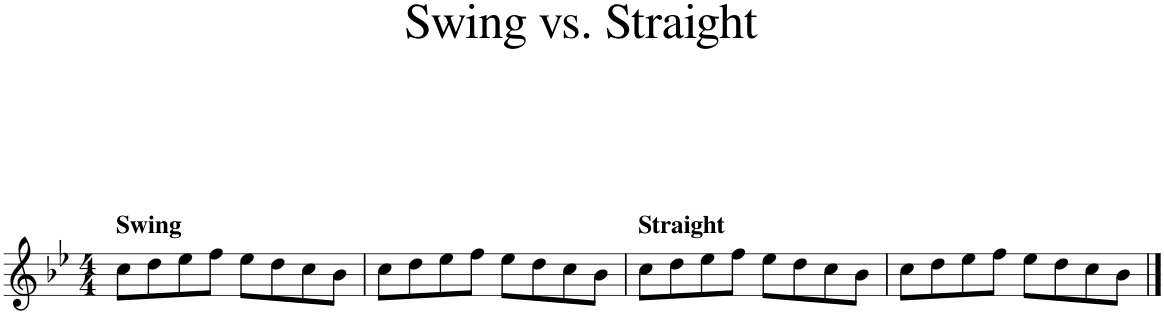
**kern
*part1
*staff1
*I"Piano
*I'Pno.
*clefG2
*k[b-e-]
*M4/4
=1
!LO:TX:a:B:t=Swing
8cc\L
8dd\
8ee-\
8ff\J
8ee-\L
8dd\
8cc\
8b-\J
=2
8cc\L
8dd\
8ee-\
8ff\J
8ee-\L
8dd\
8cc\
8b-\J
=3
!LO:TX:a:B:t=Straight
8cc\L
8dd\
8ee-\
8ff\J
8ee-\L
8dd\
8cc\
8b-\J
=4
8cc\L
8dd\
8ee-\
8ff\J
8ee-\L
8dd\
8cc\
8b-\J
==
*-
